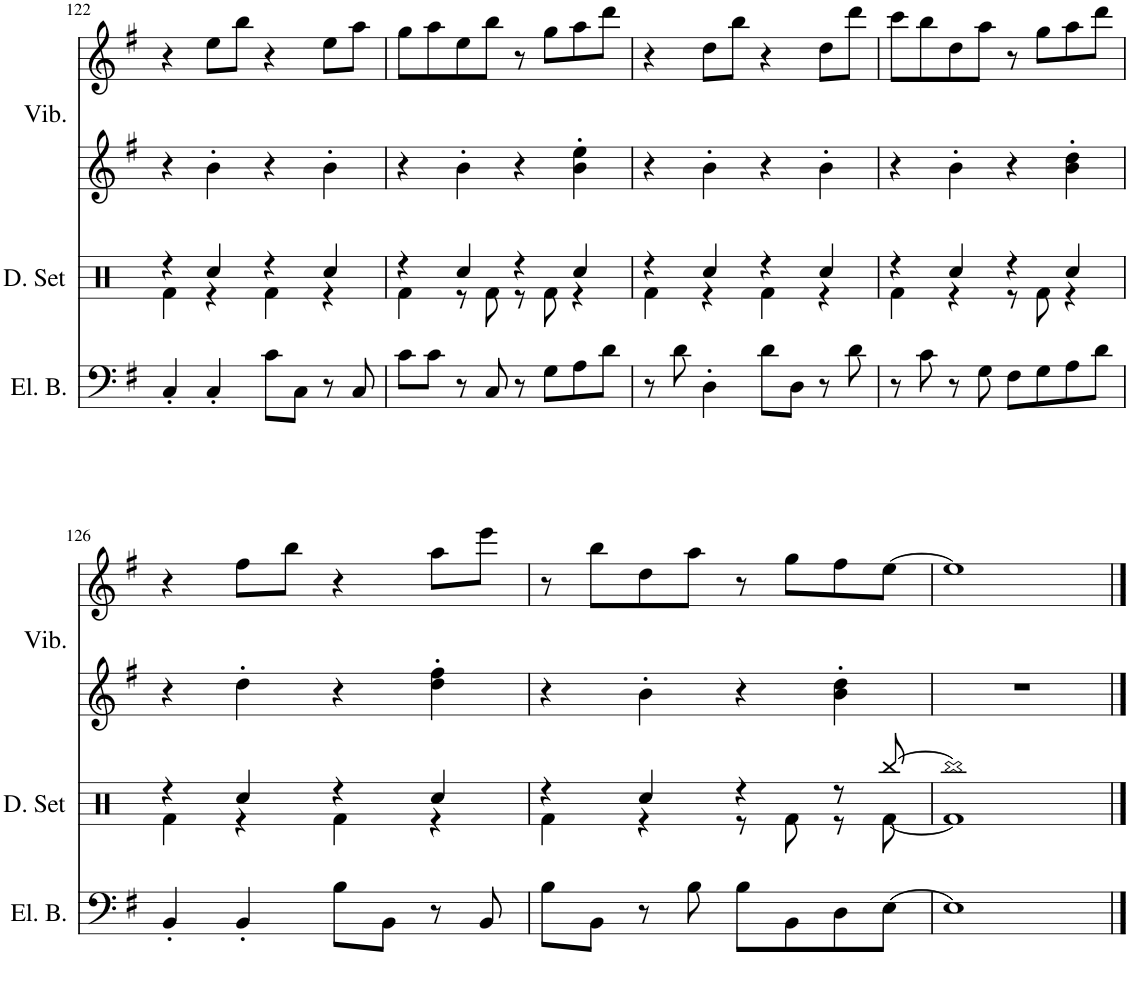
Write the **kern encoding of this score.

**kern	**kern	**kern	**kern
*part3	*part2	*part1	*part1
*staff4	*staff3	*staff2	*staff1
*I"Electric Bass, Bass	*I"Drumset, Drums	*I"Vibraphone, Vibraphone	*
*I'El. B.	*I'D. Set	*I'Vib.	*
!!LO:PB:g=z
*clefF4	*clefX	*clefG2	*clefG2
*Trd7c12	*	*	*
*k[f#]	*k[]	*k[f#]	*k[f#]
*M4/4	*M4/4	*M4/4	*M4/4
=122	=122	=122	=122
*	*^	*	*
4C'/	4r	4Rf\	4r	4r
4C'/	4Rcc/	4r	4b'\	8ee\L
.	.	.	.	8bb\J
8c\L	4r	4Rf\	4r	4r
8C\J	.	.	.	.
8r	4Rcc/	4r	4b'\	8ee\L
8C/	.	.	.	8aa\J
=123	=123	=123	=123	=123
8c\L	4r	4Rf\	4r	8gg\L
8c\J	.	.	.	8aa\
8r	4Rcc/	8r	4b'\	8ee\
8C/	.	8Rf\	.	8bb\J
8r	4r	8r	4r	8r
8G\L	.	8Rf\	.	8gg\L
8A\	4Rcc/	4r	4b\' 4ee\'	8aa\
8d\J	.	.	.	8ddd\J
=124	=124	=124	=124	=124
8r	4r	4Rf\	4r	4r
8d\	.	.	.	.
4D'\	4Rcc/	4r	4b'\	8dd\L
.	.	.	.	8bb\J
8d\L	4r	4Rf\	4r	4r
8D\J	.	.	.	.
8r	4Rcc/	4r	4b'\	8dd\L
8d\	.	.	.	8ddd\J
=125	=125	=125	=125	=125
8r	4r	4Rf\	4r	8ccc\L
8c\	.	.	.	8bb\
8r	4Rcc/	4r	4b'\	8dd\
8G\	.	.	.	8aa\J
8F#\L	4r	8r	4r	8r
8G\	.	8Rf\	.	8gg\L
8A\	4Rcc/	4r	4b\' 4dd\'	8aa\
8d\J	.	.	.	8ddd\J
!!LO:LB:g=z
=126	=126	=126	=126	=126
4BB'/	4r	4Rf\	4r	4r
4BB'/	4Rcc/	4r	4dd'\	8ff#\L
.	.	.	.	8bb\J
8B\L	4r	4Rf\	4r	4r
8BB\J	.	.	.	.
8r	4Rcc/	4r	4dd\' 4ff#\'	8aa\L
8BB/	.	.	.	8eee\J
=127	=127	=127	=127	=127
8B\L	4r	4Rf\	4r	8r
8BB\J	.	.	.	8bb\L
8r	4Rcc/	4r	4b'\	8dd\
8B\	.	.	.	8aa\J
8B\L	4r	8r	4r	8r
8BB\	.	8Rf\	.	8gg\L
8D\	8r	8r	4b\' 4dd\'	8ff#\
[8E\J	[8Rbb/	[8Rf\	.	[8ee\J
=128	=128	=128	=128	=128
1E]	1Rbb]	1Rf]	1r	1ee]
*	*v	*v	*	*
==	==	==	==
*-	*-	*-	*-
